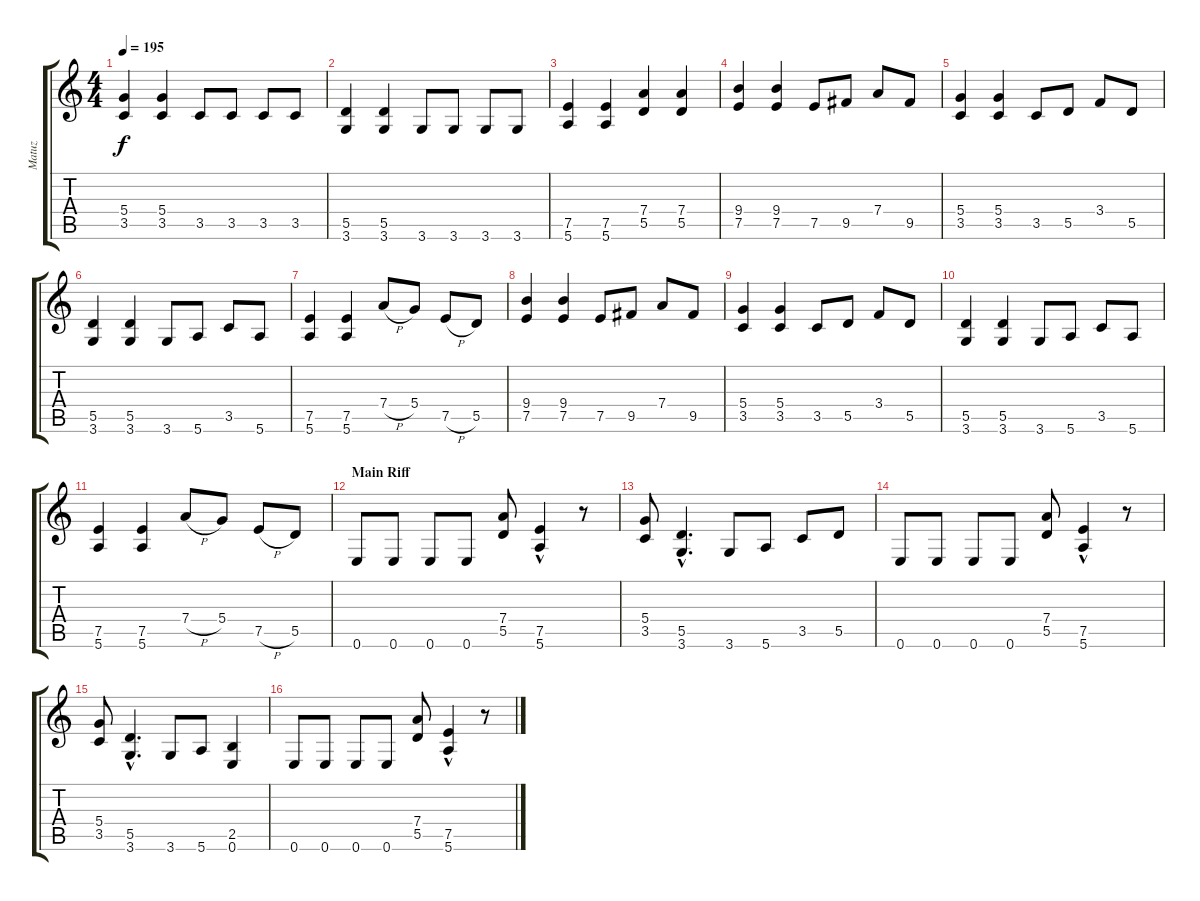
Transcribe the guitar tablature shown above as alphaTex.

\track ("Matuz" "Matuz") {instrument overdrivenguitar}
\staff {score tabs}
\tuning (E4 B3 G3 D3 A2 E2) {hide}
\ts (4 4)
\tempo 195
\clef g2
\ks c
(5.4 3.5).4{dy f} (5.4 3.5).4 3.5.8 3.5.8 3.5.8 3.5.8 |
(5.5 3.6).4 (5.5 3.6).4 3.6.8 3.6.8 3.6.8 3.6.8 |
(7.5 5.6).4 (7.5 5.6).4 (7.4 5.5).4 (7.4 5.5).4 |
(9.4 7.5).4 (9.4 7.5).4 7.5.8 9.5.8 7.4.8 9.5.8 |
(5.4 3.5).4 (5.4 3.5).4 3.5.8 5.5.8 3.4.8 5.5.8 |
(5.5 3.6).4 (5.5 3.6).4 3.6.8 5.6.8 3.5.8 5.6.8 |
(7.5 5.6).4 (7.5 5.6).4 7.4{h}.8 5.4.8 7.5{h}.8 5.5.8 |
(9.4 7.5).4 (9.4 7.5).4 7.5.8 9.5.8 7.4.8 9.5.8 |
(5.4 3.5).4 (5.4 3.5).4 3.5.8 5.5.8 3.4.8 5.5.8 |
(5.5 3.6).4 (5.5 3.6).4 3.6.8 5.6.8 3.5.8 5.6.8 |
(7.5 5.6).4 (7.5 5.6).4 7.4{h}.8 5.4.8 7.5{h}.8 5.5.8 |
\section ("" "Main Riff")
0.6.8 0.6.8 0.6.8 0.6.8 (7.4 5.5).8 (7.5{hac} 5.6{hac}).4 r.8 |
(5.4 3.5).8 (5.5{hac} 3.6{hac}).4{d} 3.6.8 5.6.8 3.5.8 5.5.8 |
0.6.8 0.6.8 0.6.8 0.6.8 (7.4 5.5).8 (7.5{hac} 5.6{hac}).4 r.8 |
(5.4 3.5).8 (5.5{hac} 3.6{hac}).4{d} 3.6.8 5.6.8 (2.5 0.6).4 |
0.6.8 0.6.8 0.6.8 0.6.8 (7.4 5.5).8 (7.5{hac} 5.6{hac}).4 r.8
